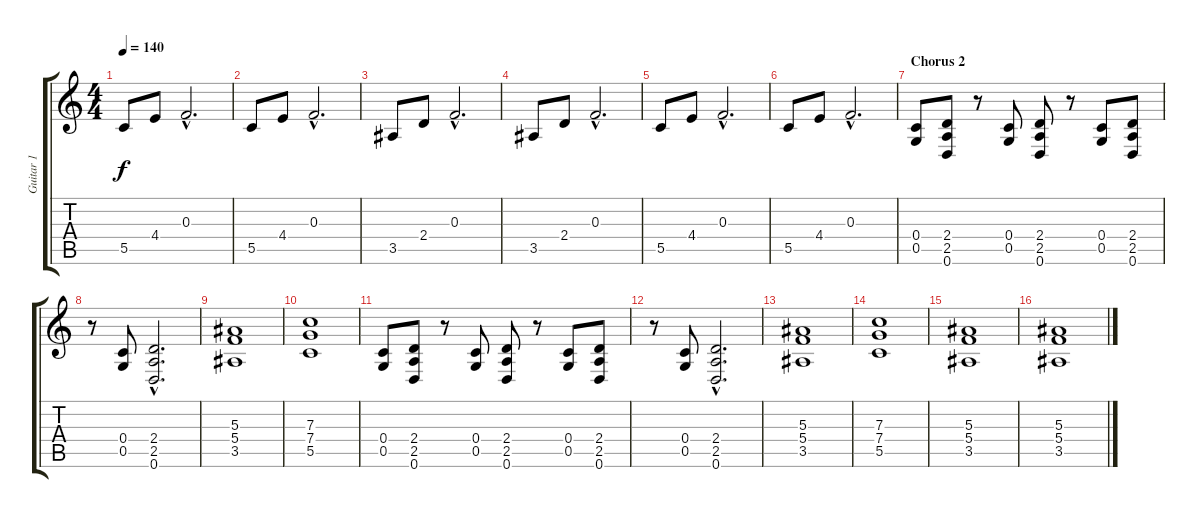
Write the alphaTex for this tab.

\track ("Guitar 1" "Guitar 1") {instrument electricguitarclean}
\staff {score tabs}
\tuning (D4 A3 F3 C3 G2 D2) {hide}
\ts (4 4)
\tempo 140
\clef g2
\ks c
5.5.8{dy f} 4.4.8 0.3{hac}.2{d} |
5.5.8 4.4.8 0.3{hac}.2{d} |
3.5.8 2.4.8 0.3{hac}.2{d} |
3.5.8 2.4.8 0.3{hac}.2{d} |
5.5.8 4.4.8 0.3{hac}.2{d} |
5.5.8 4.4.8 0.3{hac}.2{d} |
\section ("" "Chorus 2")
(0.4 0.5).8{instrument distortionguitar} (2.4 2.5 0.6).8 r.8 (0.4 0.5).8 (2.4 2.5 0.6).8 r.8 (0.4 0.5).8 (2.4 2.5 0.6).8 |
r.8 (0.4 0.5).8 (2.4{hac} 2.5{hac} 0.6{hac}).2{d} |
(5.3 5.4 3.5).1 |
(7.3 7.4 5.5).1 |
(0.4 0.5).8 (2.4 2.5 0.6).8 r.8 (0.4 0.5).8 (2.4 2.5 0.6).8 r.8 (0.4 0.5).8 (2.4 2.5 0.6).8 |
r.8 (0.4 0.5).8 (2.4{hac} 2.5{hac} 0.6{hac}).2{d} |
(5.3 5.4 3.5).1 |
(7.3 7.4 5.5).1 |
(5.3 5.4 3.5).1 |
(5.3 5.4 3.5).1
